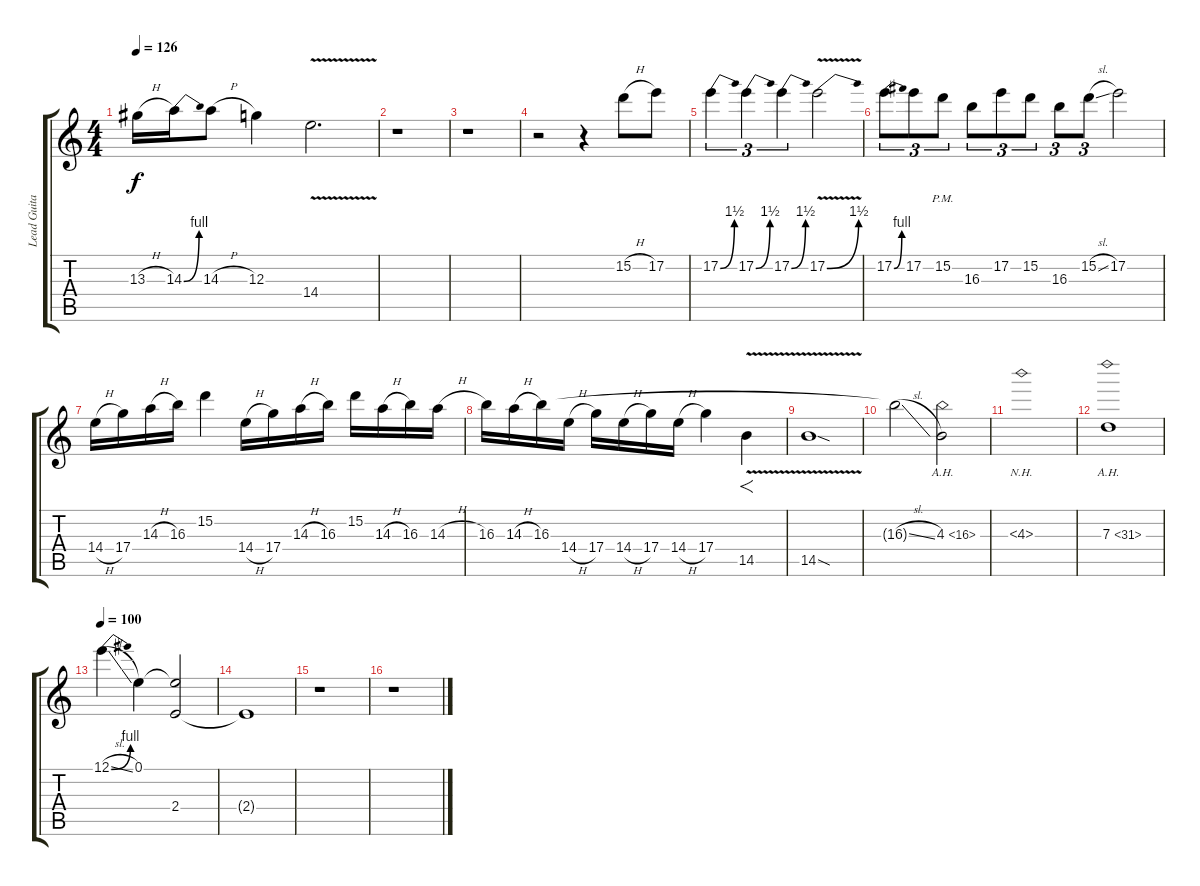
\track ("Lead Guitar" "Lead Guita") {instrument overdrivenguitar}
\staff {score tabs}
\tuning (E4 B3 G3 D3 A2 E2) {hide}
\ts (4 4)
\tempo 126
\clef g2
\ks c
13.3{h}.16{dy f} 14.3{be (bend 0 0 60 4)}.16 14.3{h}.8 12.3.4 14.4{v}.2{d} |
r.1 |
r.1 |
r.2 r.4 15.2{h}.8 17.2.8 |
17.2{be (bend 0 0 60 6)}.4{tu (3 2)} 17.2{be (bend 0 0 60 6)}.4{tu (3 2)} 17.2{be (bend 0 0 60 6)}.4{tu (3 2)} 17.2{be (bend 0 0 60 6) v}.2 |
17.2{be (bend 0 0 60 4)}.8{tu (3 2)} 17.2.8{tu (3 2)} 15.2{pm}.8{tu (3 2)} 16.3.8{tu (3 2)} 17.2.8{tu (3 2)} 15.2.8{tu (3 2)} 16.3.8{tu (3 2)} 15.2{sl}.8{tu (3 2)} 17.2.2 |
14.4{h}.16 17.4.16 14.3{h}.16 16.3.16 15.2.4 14.4{h}.16 17.4.16 14.3{h}.16 16.3.16 15.2.16 14.3{h}.16 16.3.16 14.3{h}.16 |
16.3.16 14.3{h}.16 16.3.16 14.4{h}.16 17.4.16 14.4{h}.16 17.4.16 14.4{h}.16 17.4.4 14.5{v}.4{f} |
14.5{v sod}.1 |
16.3{sl t}.2 4.3{ah 12}.2 |
4.3{nh}.1 |
7.3{ah 24}.1 |
\tempo 100
12.1{be (bend 0 0 60 4) sl}.4 0.1.4 (0.1{t} 2.4).2 |
2.4{t}.1 |
r.1 |
r.1
